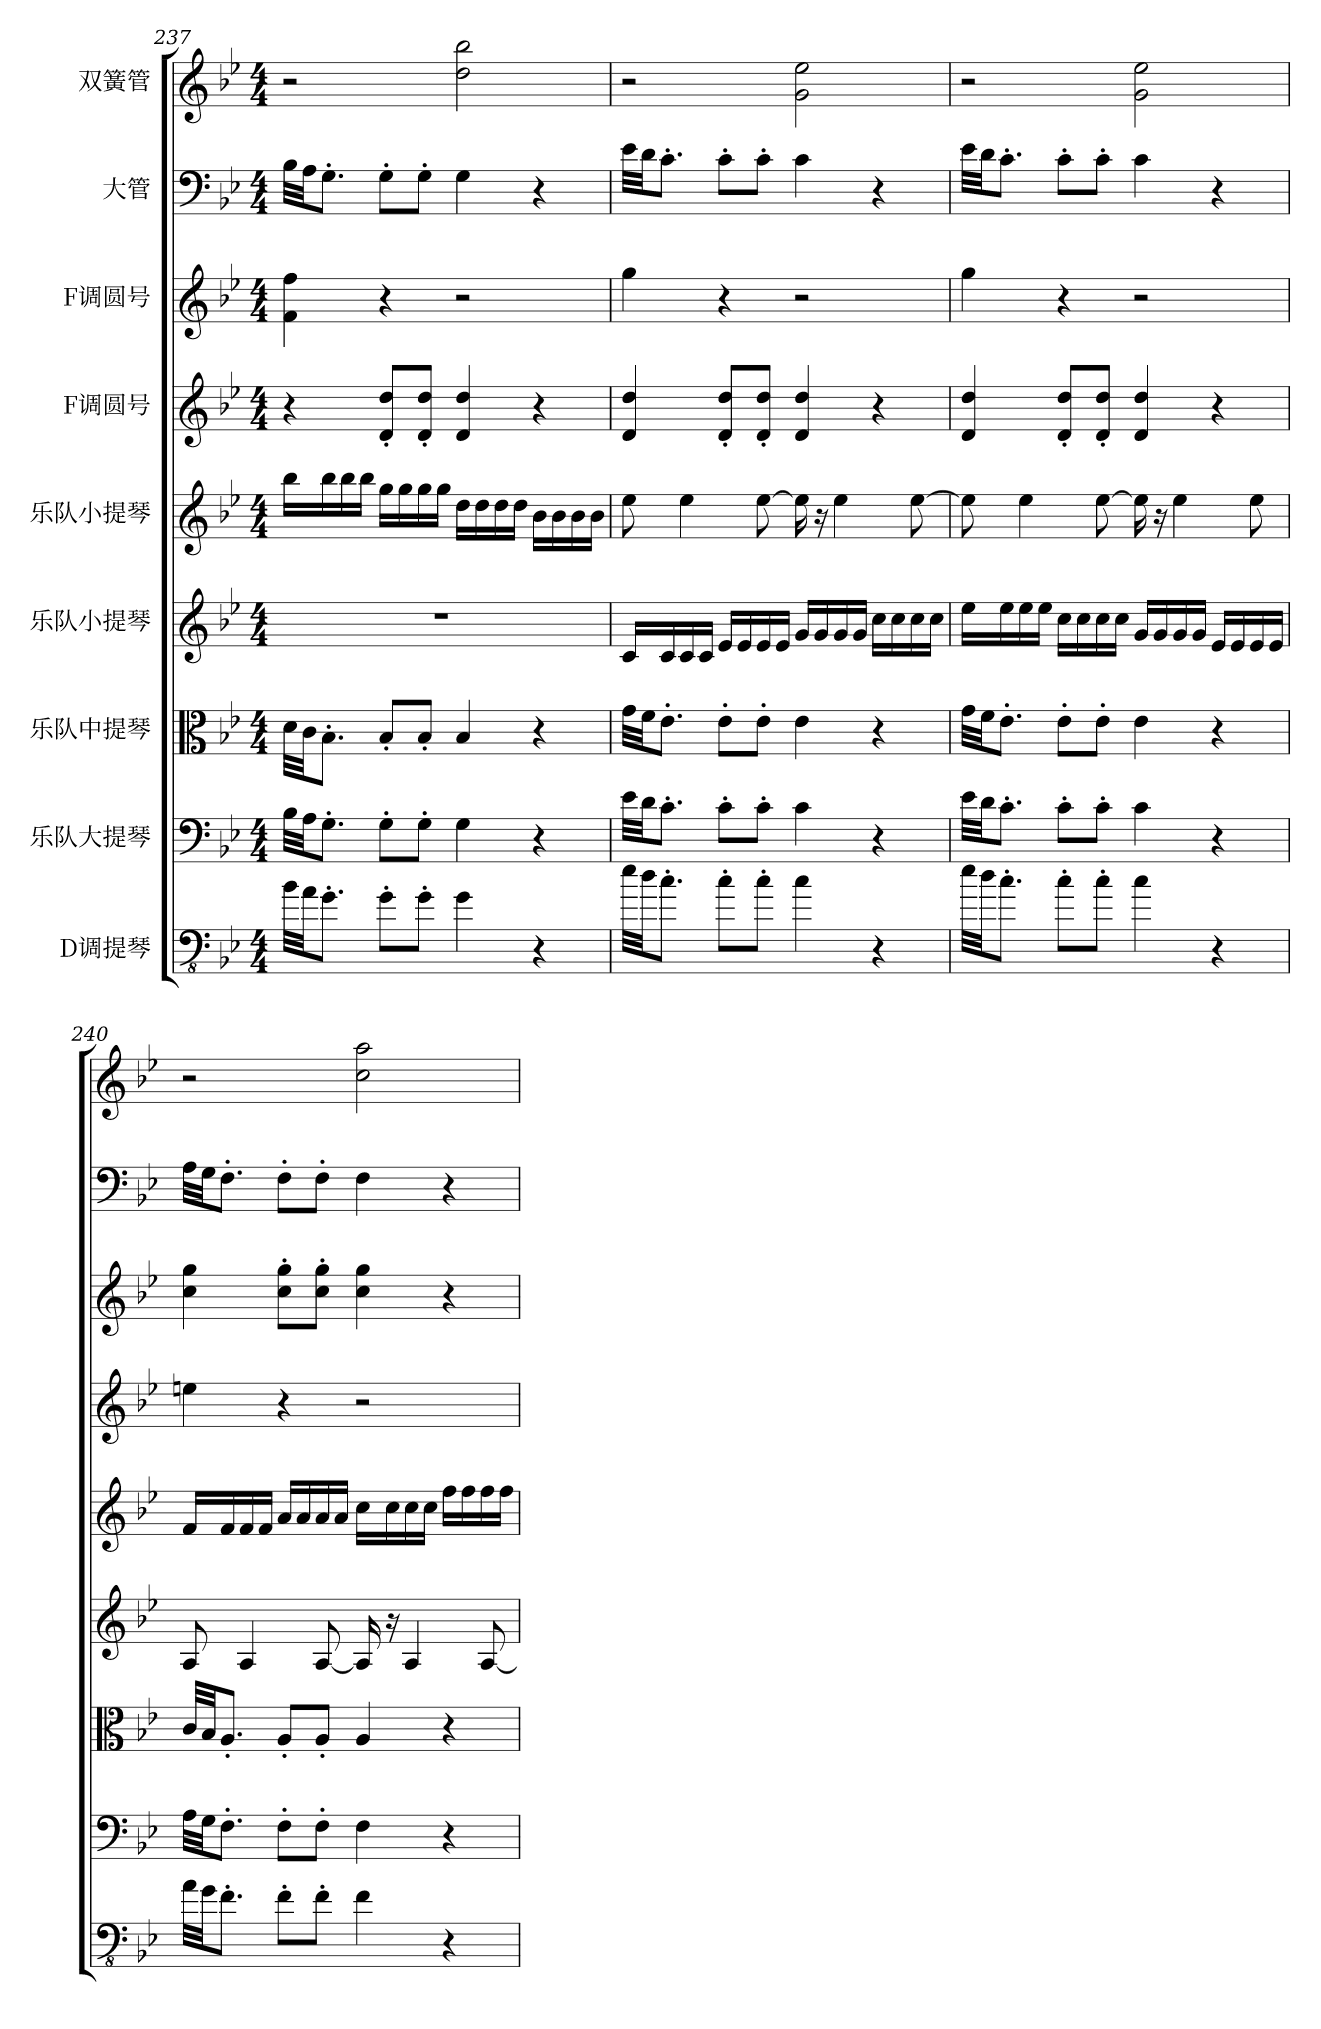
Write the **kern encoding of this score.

**kern	**kern	**kern	**kern	**kern	**kern	**kern	**kern	**kern
*part9	*part8	*part7	*part6	*part5	*part4	*part3	*part2	*part1
*staff9	*staff8	*staff7	*staff6	*staff5	*staff4	*staff3	*staff2	*staff1
*I"D调提琴	*I"乐队大提琴	*I"乐队中提琴	*I"乐队小提琴	*I"乐队小提琴	*I"F调圆号	*I"F调圆号	*I"大管	*I"双簧管
!!LO:PB:g=z
*clefFv4	*clefF4	*clefC3	*clefG2	*clefG2	*clefG2	*clefG2	*clefF4	*clefG2
*ITrd7c12	*	*	*	*	*ITrd4c7	*ITrd4c7	*	*
*k[b-e-]	*k[b-e-]	*k[b-e-]	*k[b-e-]	*k[b-e-]	*k[b-e-a-]	*k[b-e-a-]	*k[b-e-]	*k[b-e-]
*M4/4	*M4/4	*M4/4	*M4/4	*M4/4	*M4/4	*M4/4	*M4/4	*M4/4
=237	=237	=237	=237	=237	=237	=237	=237	=237
32BB-\LLL	32B-\LLL	32d\LLL	1r	16bb-\LL	4r	4B-\ 4b-\	32B-\LLL	2r
32AA\JJ	32A\JJ	32c\JJ	.	.	.	.	32A\JJ	.
8.GG'\J	8.G'\J	8.B-'\J	.	16bb-\	.	.	8.G'\J	.
.	.	.	.	16bb-\	.	.	.	.
.	.	.	.	16bb-\JJ	.	.	.	.
8GG'\L	8G'\L	8B-'/L	.	16gg\LL	8G/' 8g/'L	4r	8G'\L	.
.	.	.	.	16gg\	.	.	.	.
8GG'\J	8G'\J	8B-'/J	.	16gg\	8G/' 8g/'J	.	8G'\J	.
.	.	.	.	16gg\JJ	.	.	.	.
4GG\	4G\	4B-/	.	16dd\LL	4G/ 4g/	2r	4G\	2dd\ 2bb-\
.	.	.	.	16dd\	.	.	.	.
.	.	.	.	16dd\	.	.	.	.
.	.	.	.	16dd\JJ	.	.	.	.
4r	4r	4r	.	16b-\LL	4r	.	4r	.
.	.	.	.	16b-\	.	.	.	.
.	.	.	.	16b-\	.	.	.	.
.	.	.	.	16b-\JJ	.	.	.	.
=238	=238	=238	=238	=238	=238	=238	=238	=238
32E-\LLL	32e-\LLL	32g\LLL	16c/LL	8ee-\	4G/ 4g/	4cc\	32e-\LLL	2r
32D\JJ	32d\JJ	32f\JJ	.	.	.	.	32d\JJ	.
8.C'\J	8.c'\J	8.e-'\J	16c/	.	.	.	8.c'\J	.
.	.	.	16c/	4ee-\	.	.	.	.
.	.	.	16c/JJ	.	.	.	.	.
8C'\L	8c'\L	8e-'\L	16e-/LL	.	8G/' 8g/'L	4r	8c'\L	.
.	.	.	16e-/	.	.	.	.	.
8C'\J	8c'\J	8e-'\J	16e-/	[8ee-\	8G/' 8g/'J	.	8c'\J	.
.	.	.	16e-/JJ	.	.	.	.	.
4C\	4c\	4e-\	16g/LL	16ee-\]	4G/ 4g/	2r	4c\	2g\ 2ee-\
.	.	.	16g/	16r	.	.	.	.
.	.	.	16g/	4ee-\	.	.	.	.
.	.	.	16g/JJ	.	.	.	.	.
4r	4r	4r	16cc\LL	.	4r	.	4r	.
.	.	.	16cc\	.	.	.	.	.
.	.	.	16cc\	[8ee-\	.	.	.	.
.	.	.	16cc\JJ	.	.	.	.	.
!!LO:PB:g=z
=239	=239	=239	=239	=239	=239	=239	=239	=239
32E-\LLL	32e-\LLL	32g\LLL	16ee-\LL	8ee-\]	4G/ 4g/	4cc\	32e-\LLL	2r
32D\JJ	32d\JJ	32f\JJ	.	.	.	.	32d\JJ	.
8.C'\J	8.c'\J	8.e-'\J	16ee-\	.	.	.	8.c'\J	.
.	.	.	16ee-\	4ee-\	.	.	.	.
.	.	.	16ee-\JJ	.	.	.	.	.
8C'\L	8c'\L	8e-'\L	16cc\LL	.	8G/' 8g/'L	4r	8c'\L	.
.	.	.	16cc\	.	.	.	.	.
8C'\J	8c'\J	8e-'\J	16cc\	[8ee-\	8G/' 8g/'J	.	8c'\J	.
.	.	.	16cc\JJ	.	.	.	.	.
4C\	4c\	4e-\	16g/LL	16ee-\]	4G/ 4g/	2r	4c\	2g\ 2ee-\
.	.	.	16g/	16r	.	.	.	.
.	.	.	16g/	4ee-\	.	.	.	.
.	.	.	16g/JJ	.	.	.	.	.
4r	4r	4r	16e-/LL	.	4r	.	4r	.
.	.	.	16e-/	.	.	.	.	.
.	.	.	16e-/	8ee-\	.	.	.	.
.	.	.	16e-/JJ	.	.	.	.	.
=240	=240	=240	=240	=240	=240	=240	=240	=240
32AA\LLL	32A\LLL	32c/LLL	8A/	16f/LL	4an\	4f\ 4cc\	32A\LLL	2r
32GG\JJ	32G\JJ	32B-/JJ	.	.	.	.	32G\JJ	.
8.FF'\J	8.F'\J	8.A'/J	.	16f/	.	.	8.F'\J	.
.	.	.	4A/	16f/	.	.	.	.
.	.	.	.	16f/JJ	.	.	.	.
8FF'\L	8F'\L	8A'/L	.	16a/LL	4r	8f\' 8cc\'L	8F'\L	.
.	.	.	.	16a/	.	.	.	.
8FF'\J	8F'\J	8A'/J	[8A/	16a/	.	8f\' 8cc\'J	8F'\J	.
.	.	.	.	16a/JJ	.	.	.	.
4FF\	4F\	4A/	16A/]	16cc\LL	2r	4f\ 4cc\	4F\	2cc\ 2aa\
.	.	.	16r	16cc\	.	.	.	.
.	.	.	4A/	16cc\	.	.	.	.
.	.	.	.	16cc\JJ	.	.	.	.
4r	4r	4r	.	16ff\LL	.	4r	4r	.
.	.	.	.	16ff\	.	.	.	.
.	.	.	[8A/	16ff\	.	.	.	.
.	.	.	.	16ff\JJ	.	.	.	.
=	=	=	=	=	=	=	=	=
*-	*-	*-	*-	*-	*-	*-	*-	*-
